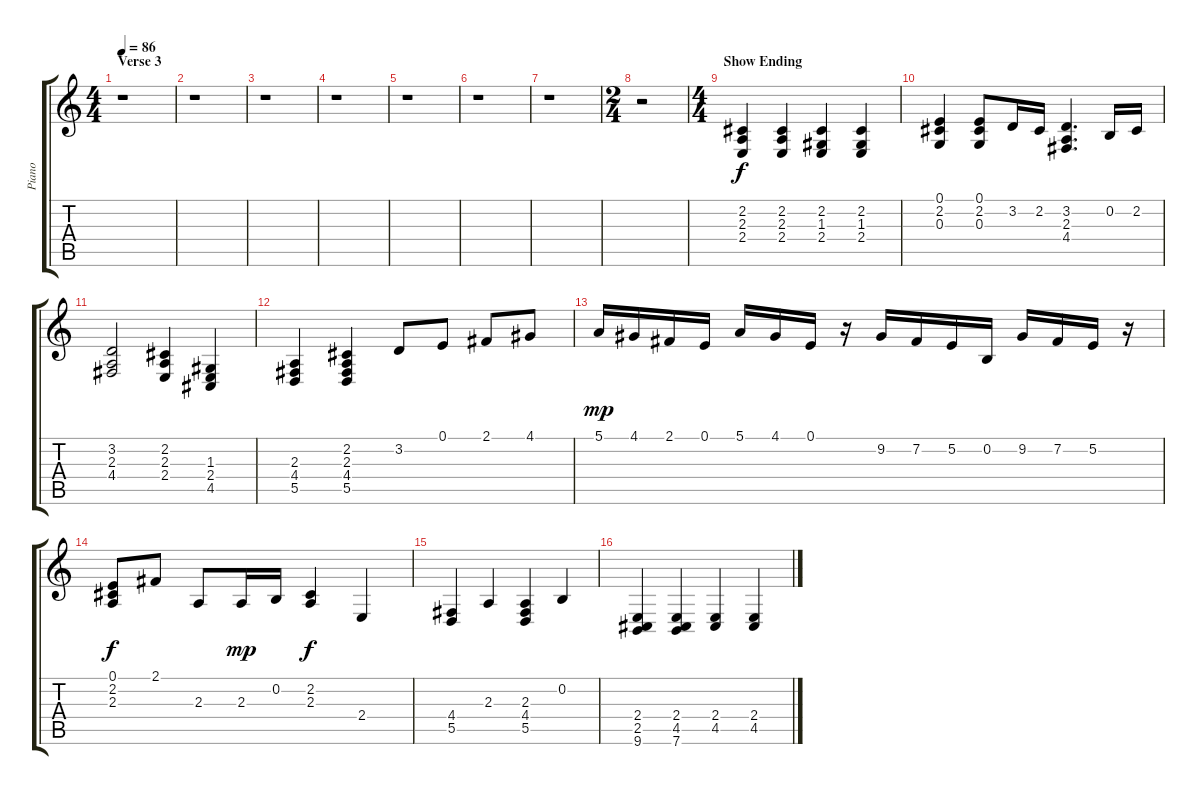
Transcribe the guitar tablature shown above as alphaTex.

\track ("Piano" "Piano") {instrument acousticgrandpiano}
\staff {score tabs}
\tuning (E4 B3 G3 D3 A2 E2) {hide}
\ts (4 4)
\section ("" "Verse 3")
\tempo 86
\clef g2
\ks c
r.1{dy f} |
r.1 |
r.1 |
r.1 |
r.1 |
r.1 |
r.1 |
\ts (2 4)
r.2 |
\ts (4 4)
\section ("" "Show Ending")
(2.2 2.3 2.4).4 (2.2 2.3 2.4).4 (2.2 1.3 2.4).4 (2.2 1.3 2.4).4 |
(0.1 2.2 0.3).4 (0.1 2.2 0.3).8 3.2.16 2.2.16 (3.2 2.3 4.4).4{d} 0.2.16 2.2.16 |
(3.2 2.3 4.4).2 (2.2 2.3 2.4).4 (1.3 2.4 4.5).4 |
(2.3 4.4 5.5).4 (2.2 2.3 4.4 5.5).4 3.2.8 0.1.8 2.1.8 4.1.8 |
5.1.16{dy mp} 4.1.16 2.1.16 0.1.16 5.1.16 4.1.16 0.1.16 r.16 9.2.16 7.2.16 5.2.16 0.2.16 9.2.16 7.2.16 5.2.16 r.16 |
(0.1 2.2 2.3).8{dy f} 2.1.8 2.3.8 2.3.16{dy mp} 0.2.16 (2.2 2.3).4{dy f} 2.4.4 |
\section ("" "")
(4.4 5.5).4 2.3.4 (2.3 4.4 5.5).4 0.2.4 |
(2.4 2.5 9.6).4 (2.4 4.5 7.6).4 (2.4 4.5).4 (2.4 4.5).4
